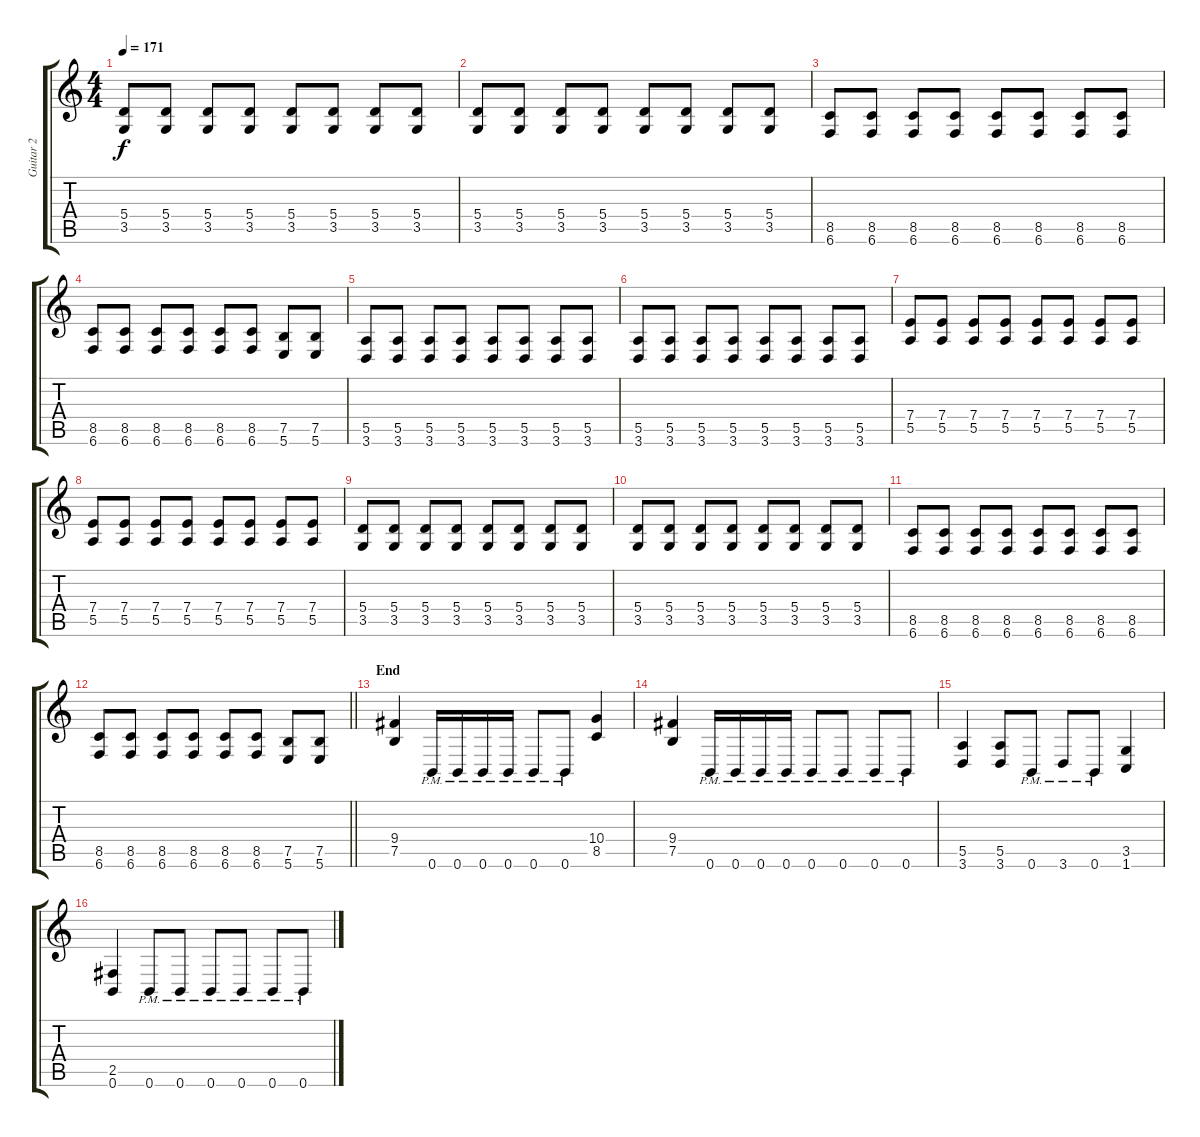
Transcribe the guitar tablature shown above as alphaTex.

\track ("Guitar 2" "Guitar 2") {instrument distortionguitar}
\staff {score tabs}
\tuning (B3 Gb3 D3 A2 E2 B1) {hide}
\ts (4 4)
\tempo 171
\clef g2
\ks c
(5.4 3.5).8{dy f} (5.4 3.5).8 (5.4 3.5).8 (5.4 3.5).8 (5.4 3.5).8 (5.4 3.5).8 (5.4 3.5).8 (5.4 3.5).8 |
(5.4 3.5).8 (5.4 3.5).8 (5.4 3.5).8 (5.4 3.5).8 (5.4 3.5).8 (5.4 3.5).8 (5.4 3.5).8 (5.4 3.5).8 |
(8.5 6.6).8 (8.5 6.6).8 (8.5 6.6).8 (8.5 6.6).8 (8.5 6.6).8 (8.5 6.6).8 (8.5 6.6).8 (8.5 6.6).8 |
(8.5 6.6).8 (8.5 6.6).8 (8.5 6.6).8 (8.5 6.6).8 (8.5 6.6).8 (8.5 6.6).8 (7.5 5.6).8 (7.5 5.6).8 |
(5.5 3.6).8 (5.5 3.6).8 (5.5 3.6).8 (5.5 3.6).8 (5.5 3.6).8 (5.5 3.6).8 (5.5 3.6).8 (5.5 3.6).8 |
(5.5 3.6).8 (5.5 3.6).8 (5.5 3.6).8 (5.5 3.6).8 (5.5 3.6).8 (5.5 3.6).8 (5.5 3.6).8 (5.5 3.6).8 |
(7.4 5.5).8 (7.4 5.5).8 (7.4 5.5).8 (7.4 5.5).8 (7.4 5.5).8 (7.4 5.5).8 (7.4 5.5).8 (7.4 5.5).8 |
(7.4 5.5).8 (7.4 5.5).8 (7.4 5.5).8 (7.4 5.5).8 (7.4 5.5).8 (7.4 5.5).8 (7.4 5.5).8 (7.4 5.5).8 |
(5.4 3.5).8 (5.4 3.5).8 (5.4 3.5).8 (5.4 3.5).8 (5.4 3.5).8 (5.4 3.5).8 (5.4 3.5).8 (5.4 3.5).8 |
(5.4 3.5).8 (5.4 3.5).8 (5.4 3.5).8 (5.4 3.5).8 (5.4 3.5).8 (5.4 3.5).8 (5.4 3.5).8 (5.4 3.5).8 |
(8.5 6.6).8 (8.5 6.6).8 (8.5 6.6).8 (8.5 6.6).8 (8.5 6.6).8 (8.5 6.6).8 (8.5 6.6).8 (8.5 6.6).8 |
\barLineRight lightlight
(8.5 6.6).8 (8.5 6.6).8 (8.5 6.6).8 (8.5 6.6).8 (8.5 6.6).8 (8.5 6.6).8 (7.5 5.6).8 (7.5 5.6).8 |
\section ("" "End")
(9.4 7.5).4 0.6{pm}.16 0.6{pm}.16 0.6{pm}.16 0.6{pm}.16 0.6{pm}.8 0.6{pm}.8 (10.4 8.5).4 |
(9.4 7.5).4 0.6{pm}.16 0.6{pm}.16 0.6{pm}.16 0.6{pm}.16 0.6{pm}.8 0.6{pm}.8 0.6{pm}.8 0.6{pm}.8 |
(5.5 3.6).4 (5.5 3.6).8 0.6{pm}.8 3.6{pm}.8 0.6{pm}.8 (3.5 1.6).4 |
(2.5 0.6).4 0.6{pm}.8 0.6{pm}.8 0.6{pm}.8 0.6{pm}.8 0.6{pm}.8 0.6{pm}.8
